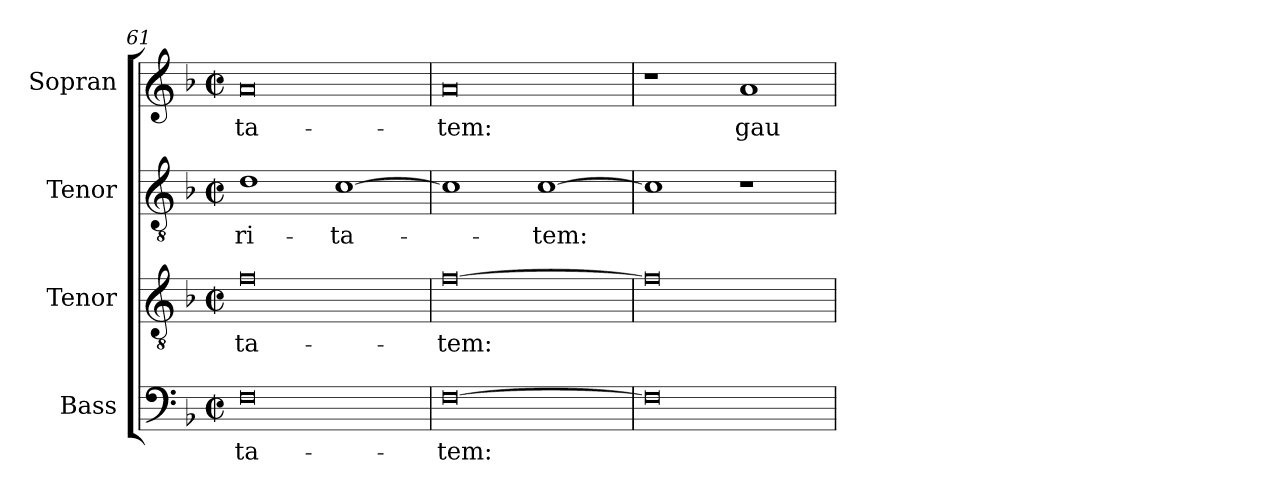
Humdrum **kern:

**kern	**text	**kern	**text	**kern	**text	**kern	**text
*part4	*part4	*part3	*part3	*part2	*part2	*part1	*part1
*staff4	*staff4	*staff3	*staff3	*staff2	*staff2	*staff1	*staff1
*I"Bass	*	*I"Tenor	*	*I"Tenor	*	*I"Sopran	*
*	*	*I'Tenor	*	*	*	*	*
*clefF4	*	*clefGv2	*	*clefGv2	*	*clefG2	*
*	*	*ITrd7c12	*	*ITrd7c12	*	*	*
*k[b-]	*	*k[b-]	*	*k[b-]	*	*k[b-]	*
*F:	*	*F:	*	*F:	*	*F:	*
*M2/2	*	*M2/2	*	*M2/2	*	*M2/2	*
*met(c|)	*	*met(c|)	*	*met(c|)	*	*met(c|)	*
=61	=61	=61	=61	=61	=61	=61	=61
!	!LO:LY:b:color=#000000	!	!	!	!	!	!
!	!	!	!LO:LY:b:color=#000000	!	!	!	!
!	!	!	!	!	!LO:LY:b:color=#000000	!	!
!	!	!	!	!	!	!	!LO:LY:b:color=#000000
0Fi	-ta-	0Fi	-ta-	1Di	-ri-	0ai	-ta-
!	!	!	!	!	!LO:LY:b:color=#000000	!	!
.	.	.	.	[>1Ci	-ta-	.	.
=62	=62	=62	=62	=62	=62	=62	=62
!	!LO:LY:b:color=#000000	!	!	!	!	!	!
!	!	!	!LO:LY:b:color=#000000	!	!	!	!
!	!	!	!	!	!	!	!LO:LY:b:color=#000000
[>0Fi	-tem:	[>0Fi	-tem:	1Ci]	.	0ai	-tem:
!	!	!	!	!	!LO:LY:b:color=#000000	!	!
.	.	.	.	[>1Ci	-tem:	.	.
!!LO:LB:g=z
=63	=63	=63	=63	=63	=63	=63	=63
0Fi]	.	0Fi]	.	1Ci]	.	1r	.
!	!	!	!	!	!	!	!LO:LY:b:color=#000000
.	.	.	.	1r	.	1ai	gau-
=	=	=	=	=	=	=	=
*-	*-	*-	*-	*-	*-	*-	*-
